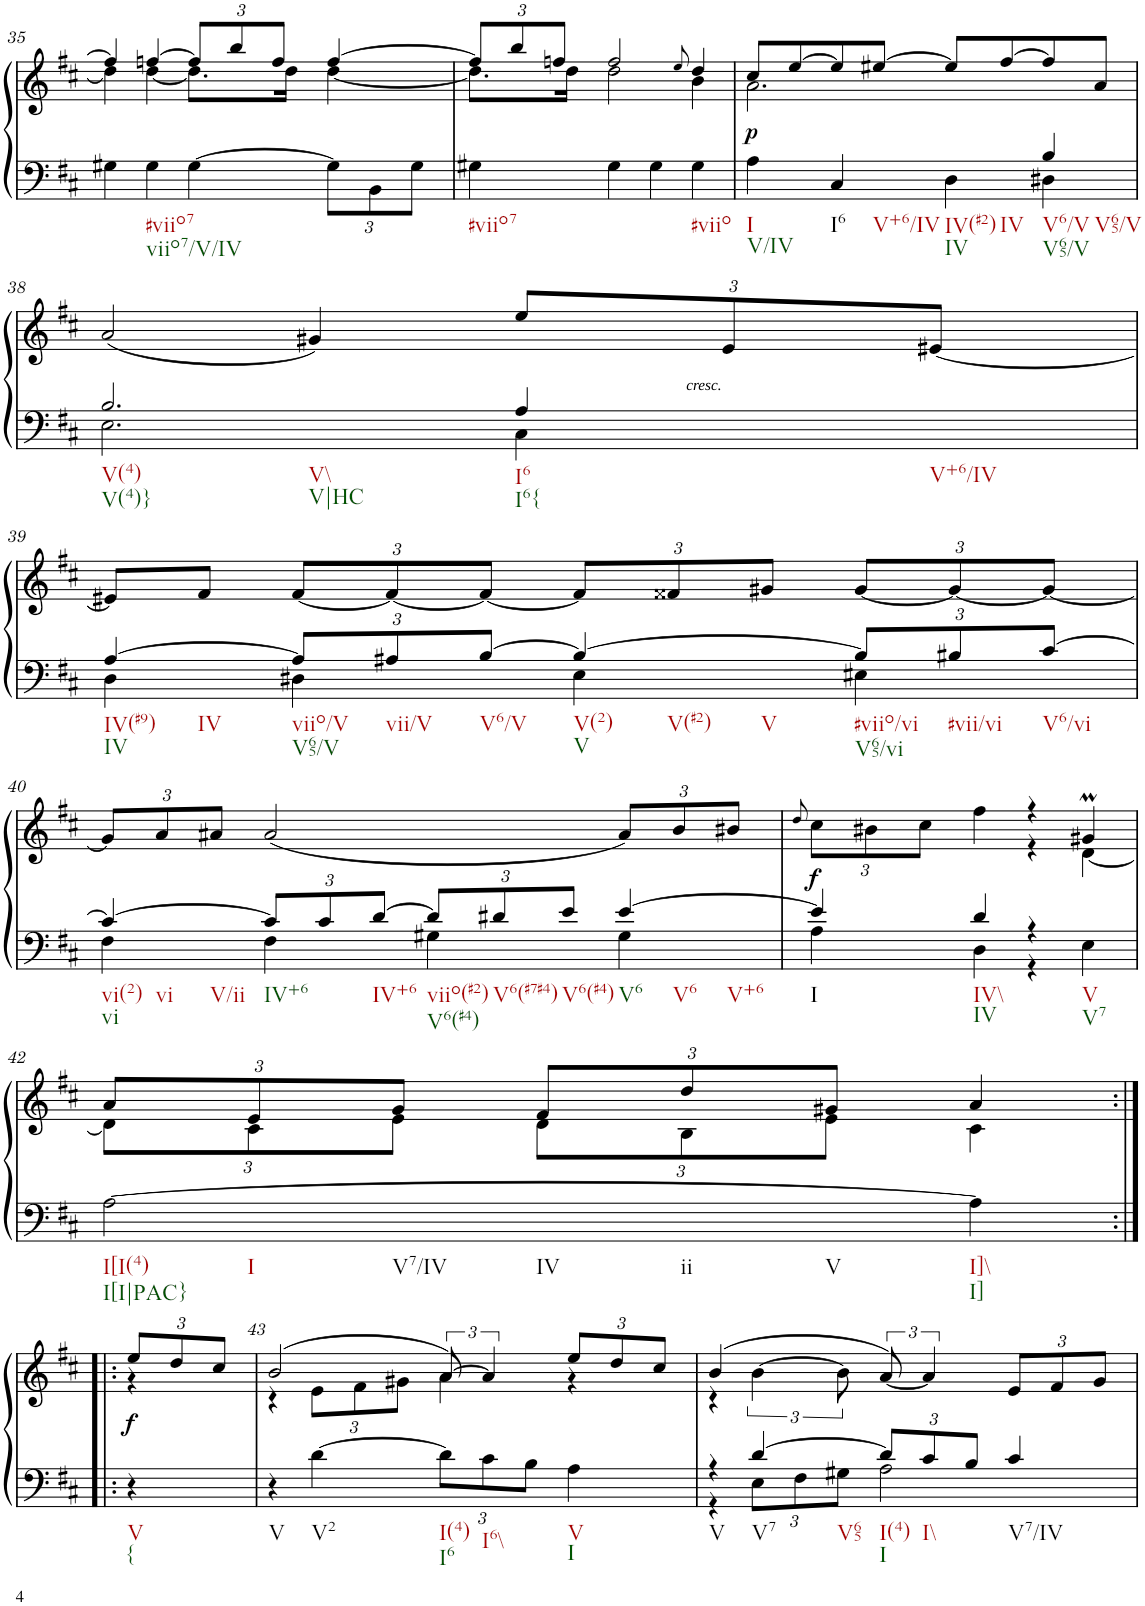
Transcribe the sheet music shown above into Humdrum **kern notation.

**kern	**kern	**dynam
*part1	*part1	*part1
*staff2	*staff1	*staff1/2
*I"Klavier links	*	*
!!LO:PB:g=z
*clefG2	*clefG2	*
*k[f#c#]	*k[f#c#]	*
*M2/2	*M2/2	*
=35	=35	=35
*	*^	*
4G#X\	4ff#/]	4dd\]	.
!LO:TX:b:t=#viio7	!	!	!
!LO:TX:b:t=viio7/V/IV	!	!	!
4G#\	[4ffn/	[4dd\	.
*	*Xbrackettup	*	*
[4G#\	12ff/L]	8.dd\L]	.
.	12bb/	.	.
.	12ff/J	.	.
.	.	16dd\Jk	.
*Xbrackettup	*	*	*
12G#\L]	[4ff/	[4dd\	.
12BB\	.	.	.
12G#\J	.	.	.
=36	=36	=36	=36
!LO:TX:b:t=#viio7	!	!	!
4G#X\	12ff/L]	8.dd\L]	.
.	12bb/	.	.
.	12ffn/J	.	.
.	.	16dd\Jk	.
4G#\	2ff/	2dd\	.
4G#\	.	.	.
.	8qee/	.	.
!LO:TX:b:t=#viio	!	!	!
4G#\	4dd/	4b\	.
=37	=37	=37	=37
*^	*	*	*
!LO:TX:b:t=I	!	!	!	!
!LO:TX:b:t=V/IV	!	!	!	!
!	!	!	!	!LO:DY:b
4A\	2.ryy	8cc#/L	2.a\	p
.	.	[8ee/	.	.
!LO:TX:b:t=I6	!	!	!	!
!LO:TX:b:t=V+6/IV	!	!	!	!
4C#/	.	8ee/]	.	.
.	.	[8ee#X/J	.	.
!LO:TX:b:t=IV(#2)	!	!	!	!
!LO:TX:b:t=IV	!	!	!	!
!LO:TX:b:t=IV	!	!	!	!
4D\	.	8ee#/L]	.	.
.	.	[8ff#/	.	.
!LO:TX:b:t=V6/V	!	!	!	!
!LO:TX:b:t=V65/V	!	!	!	!
!LO:TX:b:t=V65/V	!	!	!	!
4B/	4D#X\	8ff#/]	4ryy	.
.	.	8a/J	.	.
*	*	*v	*v	*
!!LO:LB:g=z
=38	=38	=38	=38
!LO:TX:b:t=V(4)	!	!	!
!LO:TX:b:t=V(4)}	!	!	!
!LO:TX:b:t=V\\	!	!	!
!LO:TX:b:t=V|HC	!	!	!
2.B/	2.E\	(2a/	.
.	.	4g#X/)	.
!LO:TX:b:t=I6	!	!	!
!LO:TX:b:t=I6{	!	!	!
!LO:TX:b:t=V+6/IV	!	!	!
4A/	4C#\	12ee/L	.
!	!	!LO:TX:b:i:t=cresc.	!
.	.	12e/	.
.	.	[12e#X/J	.
!!LO:LB:g=z
=39	=39	=39	=39
!LO:TX:b:t=IV(#9)	!	!	!
!LO:TX:b:t=IV	!	!	!
!LO:TX:b:t=IV	!	!	!
[4A/	4D\	8e#X/L]	.
.	.	8f#/J	.
!LO:TX:b:t=viio/V	!	!	!
!LO:TX:b:t=V65/V	!	!	!
12A/L]	4D#X\	[4f#/	.
!LO:TX:b:t=vii/V	!	!	!
12A#X/	.	.	.
!LO:TX:b:t=V6/V	!	!	!
[12B/J	.	.	.
!LO:TX:b:t=V(2)	!	!	!
!LO:TX:b:t=V	!	!	!
!LO:TX:b:t=V(#2)	!	!	!
!LO:TX:b:t=V	!	!	!
4B/_	4E\	12f#/L]	.
.	.	12f##X/	.
.	.	12g#X/J	.
!LO:TX:b:t=#viio/vi	!	!	!
!LO:TX:b:t=V65/vi	!	!	!
12B/L]	4E#X\	[4g#/	.
!LO:TX:b:t=#vii/vi	!	!	!
12B#X/	.	.	.
!LO:TX:b:t=V6/vi	!	!	!
[12c#/J	.	.	.
!!LO:LB:g=z
=40	=40	=40	=40
!LO:TX:b:t=vi(2)	!	!	!
!LO:TX:b:t=vi	!	!	!
!LO:TX:b:t=vi	!	!	!
!LO:TX:b:t=V/ii	!	!	!
4c#/_	4F#\	12g#/L]	.
.	.	12a/	.
.	.	12a#X/J	.
!LO:TX:b:t=IV+6	!	!	!
12c#/L]	4F#\	(2a#/	.
12c#/	.	.	.
!LO:TX:b:t=IV+6	!	!	!
[12d/J	.	.	.
!LO:TX:b:t=viio(#2)	!	!	!
!LO:TX:b:t=V6(#4)	!	!	!
12d/L]	4G#X\	.	.
!LO:TX:b:t=V6(#7#4)	!	!	!
12d#X/	.	.	.
!LO:TX:b:t=V6(#4)	!	!	!
12e/J	.	.	.
!LO:TX:b:t=V6	!	!	!
!LO:TX:b:t=V6	!	!	!
!LO:TX:b:t=V+6	!	!	!
[4e/	4G#\	12a#/L)	.
.	.	12b/	.
.	.	12b#X/J	.
=41	=41	=41	=41
.	.	8qdd/	.
*	*	*^	*
!LO:TX:b:t=I	!	!	!	!
!	!	!	!	!LO:DY:b
4e/]	4A\	12cc#\L	2ryy	f
.	.	12b#X\	.	.
.	.	12cc#\J	.	.
!LO:TX:b:t=IV\\	!	!	!	!
!LO:TX:b:t=IV	!	!	!	!
4d/	4D\	4ff#\	.	.
4r	4r	4r	4r	.
!LO:TX:b:t=V	!	!	!	!
!LO:TX:b:t=V7	!	!	!	!
4E\	4ryy	4g#Xm/	[4d\	.
!!LO:LB:g=z	!!
=42	=42	=42	=42	=42
!LO:TX:b:t=I[I(4)	!	!	!	!
!LO:TX:b:t=I[I|PAC}	!	!	!	!
!LO:TX:b:t=I	!	!	!	!
!LO:TX:b:t=V7/IV	!	!	!	!
!LO:TX:b:t=IV	!	!	!	!
!LO:TX:b:t=ii	!	!	!	!
!LO:TX:b:t=V	!	!	!	!
*v	*v	*	*	*
[2A\	12a/L	12d\L]	.
.	12e/	12c#\	.
.	12g/J	12e\J	.
.	12f#/L	12d\L	.
.	12dd/	12B\	.
.	12g#X/J	12e\J	.
!LO:TX:b:t=I]\\	!	!	!
!LO:TX:b:t=I]	!	!	!
4A\]	4a/	4c#\	.
!!LO:LB:g=z	!!
=42X1:|!|:	=42X1:|!|:	=42X1:|!|:	=42X1:|!|:
!LO:TX:b:t=V	!	!	!
!LO:TX:b:t={	!	!	!
!	!	!	!LO:DY:b
4r	12ee/L	4r	f
.	12dd/	.	.
.	12cc#/J	.	.
=43	=43	=43	=43
!LO:TX:b:t=V	!	!	!
4r	(2b/	4r	.
!LO:TX:b:t=V2	!	!	!
[4d\	.	12e\L	.
.	.	12f#\	.
.	.	12g#X\J	.
!LO:TX:b:t=I(4)	!	!	!
!LO:TX:b:t=I6	!	!	!
12d\L]	[4a/)	4a\	.
!LO:TX:b:t=I6\\	!	!	!
12c#\	.	.	.
12B\J	.	.	.
!LO:TX:b:t=V	!	!	!
!LO:TX:b:t=I	!	!	!
4A\	12ee/L	4r	.
.	12dd/	.	.
.	12cc#/J	.	.
=44	=44	=44	=44
*^	*	*	*
!LO:TX:b:t=V	!	!	!	!
4r	4r	(4b/	4r	.
!LO:TX:b:t=V7	!	!	!	!
!LO:TX:b:t=V65	!	!	!	!
[4d/	12E\L	[4b\	2.ryy	.
.	12F#\	.	.	.
.	12G#X\J	.	.	.
!LO:TX:b:t=I(4)	!	!	!	!
!LO:TX:b:t=I	!	!	!	!
12d/L]	2A\	[4a/)	.	.
!LO:TX:b:t=I\\	!	!	!	!
12c#/	.	.	.	.
12B/J	.	.	.	.
!LO:TX:b:t=V7/IV	!	!	!	!
4c#/	.	12e/L	.	.
.	.	12f#/	.	.
.	.	12g/J	.	.
*v	*v	*	*	*
*	*v	*v	*
=	=	=
*-	*-	*-
